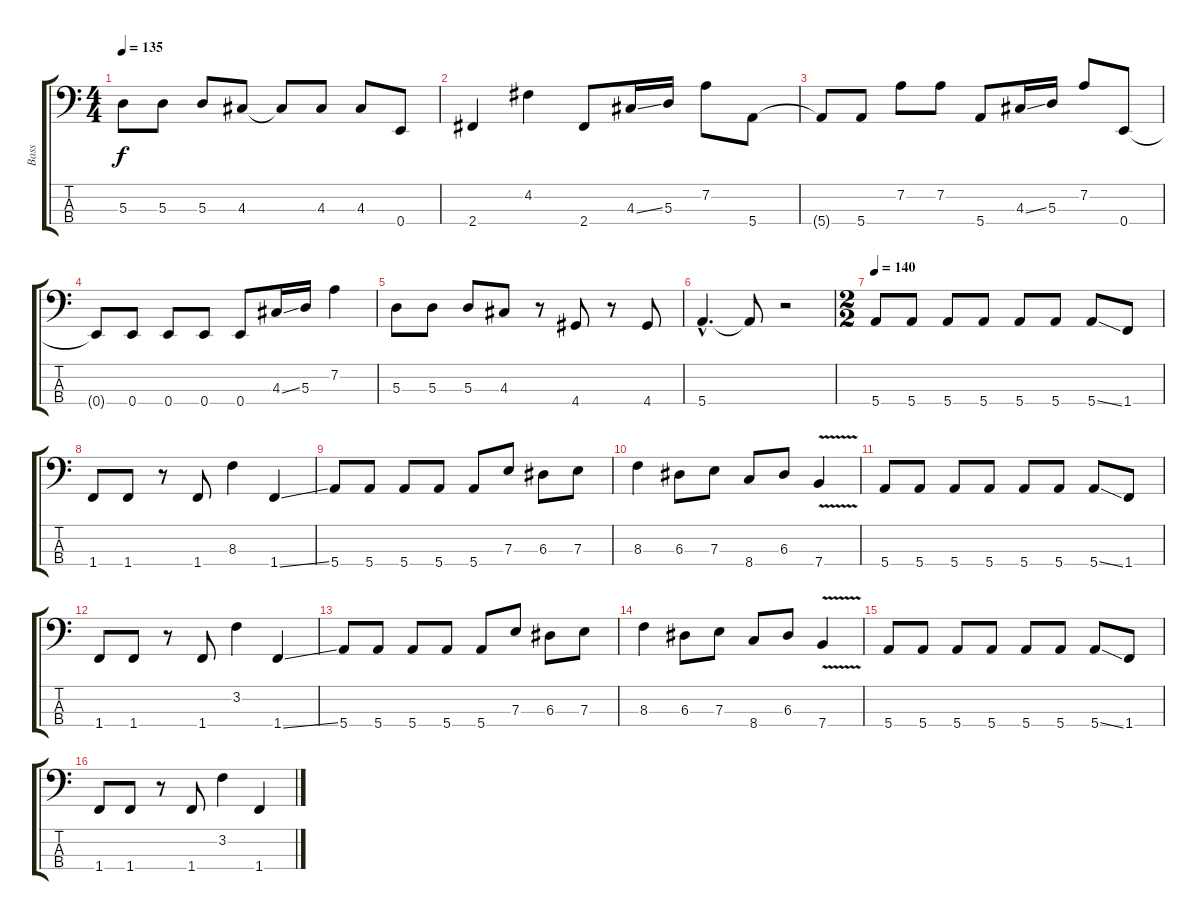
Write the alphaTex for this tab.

\track ("Bass" "Bass") {instrument electricbasspick}
\staff {score tabs}
\tuning (G2 D2 A1 E1) {hide}
\ts (4 4)
\tempo 135
\clef f4
\ks c
5.3{t}.8{dy f} 5.3.8 5.3.8 4.3.8 4.3{t}.8 4.3.8 4.3.8 0.4.8 |
2.4.4 4.2.4 2.4.8 4.3{ss}.16 5.3.16 7.2.8 5.4.8 |
5.4{t}.8 5.4.8 7.2.8 7.2.8 5.4.8 4.3{ss}.16 5.3.16 7.2.8 0.4.8 |
0.4{t}.8 0.4.8 0.4.8 0.4.8 0.4.8 4.3{ss}.16 5.3.16 7.2.4 |
5.3.8 5.3.8 5.3.8 4.3.8 r.8 4.4.8 r.8 4.4.8 |
5.4{hac}.4{d} 5.4{t}.8 r.2 |
\ts (2 2)
\tempo 140
5.4.8 5.4.8 5.4.8 5.4.8 5.4.8 5.4.8 5.4{ss}.8 1.4.8 |
1.4.8 1.4.8 r.8 1.4.8 8.3.4 1.4{ss}.4 |
5.4.8 5.4.8 5.4.8 5.4.8 5.4.8 7.3.8 6.3.8 7.3.8 |
8.3.4 6.3.8 7.3.8 8.4.8 6.3.8 7.4{v}.4 |
5.4.8 5.4.8 5.4.8 5.4.8 5.4.8 5.4.8 5.4{ss}.8 1.4.8 |
1.4.8 1.4.8 r.8 1.4.8 3.2.4 1.4{ss}.4 |
5.4.8 5.4.8 5.4.8 5.4.8 5.4.8 7.3.8 6.3.8 7.3.8 |
8.3.4 6.3.8 7.3.8 8.4.8 6.3.8 7.4{v}.4 |
5.4.8 5.4.8 5.4.8 5.4.8 5.4.8 5.4.8 5.4{ss}.8 1.4.8 |
1.4.8 1.4.8 r.8 1.4.8 3.2.4 1.4{ss}.4
